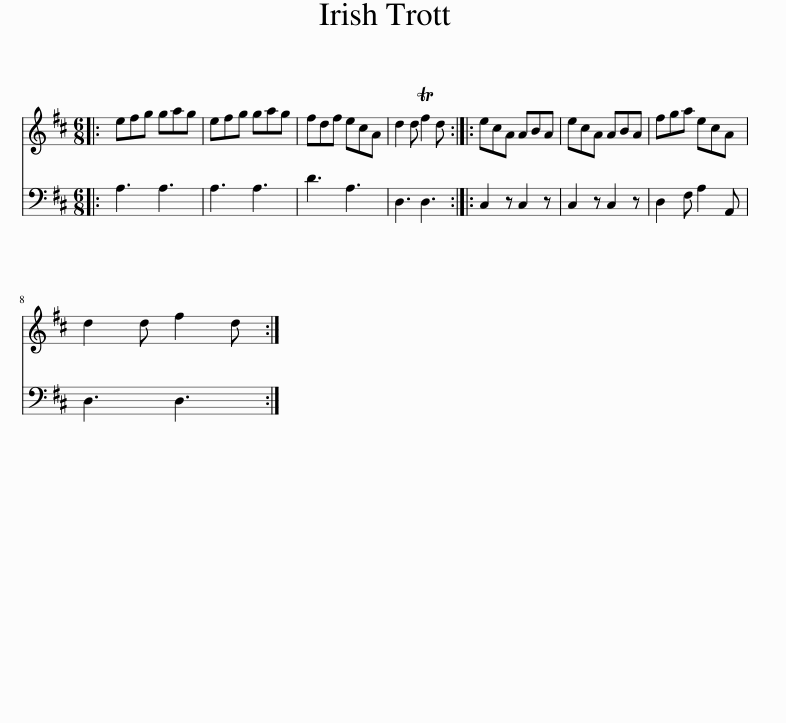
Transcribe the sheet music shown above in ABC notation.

X:1
%%score 1 2
L:1/8
M:6/8
I:linebreak $
K:D
V:1 treble
V:2 bass
V:1
|: efg gag | efg gag | fdf ecA | d2 d Tf2 d :: ecA ABA | %5
 ecA ABA | fga ecA |$ d2 d f2 d :| %8
V:2
|: A,3 A,3 | A,3 A,3 | D3 A,3 | D,3 D,3 :: C,2 z C,2 z | %5
 C,2 z C,2 z | D,2 F, A,2 A,, |$ D,3 D,3 :| %8
